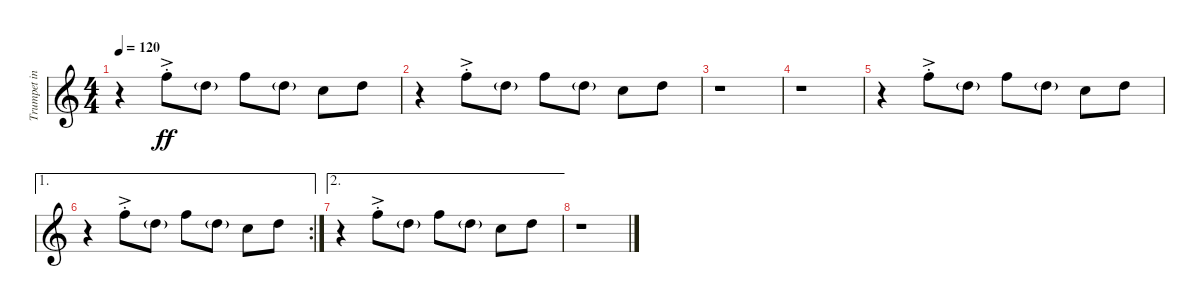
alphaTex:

\track ("Trumpet in C" "Trumpet in") {instrument trumpet}
\staff {score}
\tuning (E4 B3 G3 D3 A2 E2 B1) {hide}
\ts (4 4)
\tempo 120
\clef g2
\ks c
r.4{dy ff} 13.1{ac st}.8 10.1{g}.8 13.1.8 10.1{g}.8 8.1.8 10.1.8 |
r.4 13.1{ac st}.8 10.1{g}.8 13.1.8 10.1{g}.8 8.1.8 10.1.8 |
r.1 |
r.1 |
r.4 13.1{ac st}.8 10.1{g}.8 13.1.8 10.1{g}.8 8.1.8 10.1.8 |
\ae 1
\rc 2
r.4 13.1{ac st}.8 10.1{g}.8 13.1.8 10.1{g}.8 8.1.8 10.1.8 |
\ae 2
r.4 13.1{ac st}.8 10.1{g}.8 13.1.8 10.1{g}.8 8.1.8 10.1.8 |
r.1
